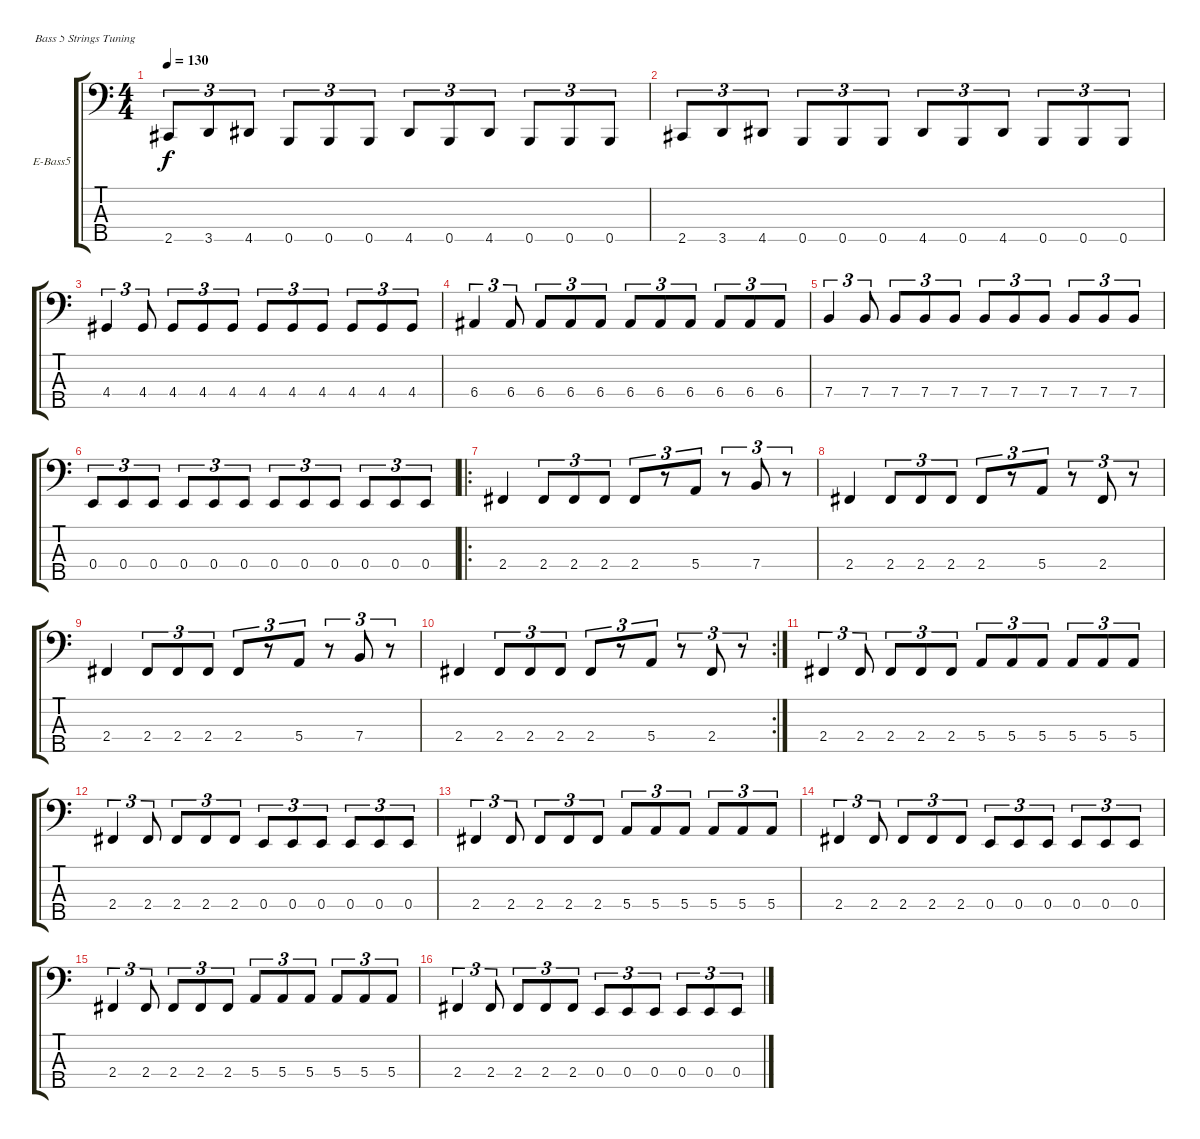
\defaultSystemsLayout 4
\bracketExtendMode groupsimilarinstruments
\firstSystemTrackNameOrientation horizontal
\otherSystemsTrackNameOrientation horizontal
\track ("Electric Bass" "E-Bass5") {instrument electricbassfinger}
\staff {score tabs}
\tuning (G2 D2 A1 E1 B0)
\ts (4 4)
\tempo 130
\clef f4
\ks c
2.5.8{tu (3 2) dy f} 3.5.8{tu (3 2)} 4.5.8{tu (3 2)} 0.5.8{tu (3 2)} 0.5.8{tu (3 2)} 0.5.8{tu (3 2)} 4.5.8{tu (3 2)} 0.5.8{tu (3 2)} 4.5.8{tu (3 2)} 0.5.8{tu (3 2)} 0.5.8{tu (3 2)} 0.5.8{tu (3 2)} |
2.5.8{tu (3 2)} 3.5.8{tu (3 2)} 4.5.8{tu (3 2)} 0.5.8{tu (3 2)} 0.5.8{tu (3 2)} 0.5.8{tu (3 2)} 4.5.8{tu (3 2)} 0.5.8{tu (3 2)} 4.5.8{tu (3 2)} 0.5.8{tu (3 2)} 0.5.8{tu (3 2)} 0.5.8{tu (3 2)} |
4.4.4{tu (3 2)} 4.4.8{tu (3 2)} 4.4.8{tu (3 2)} 4.4.8{tu (3 2)} 4.4.8{tu (3 2)} 4.4.8{tu (3 2)} 4.4.8{tu (3 2)} 4.4.8{tu (3 2)} 4.4.8{tu (3 2)} 4.4.8{tu (3 2)} 4.4.8{tu (3 2)} |
6.4.4{tu (3 2)} 6.4.8{tu (3 2)} 6.4.8{tu (3 2)} 6.4.8{tu (3 2)} 6.4.8{tu (3 2)} 6.4.8{tu (3 2)} 6.4.8{tu (3 2)} 6.4.8{tu (3 2)} 6.4.8{tu (3 2)} 6.4.8{tu (3 2)} 6.4.8{tu (3 2)} |
7.4.4{tu (3 2)} 7.4.8{tu (3 2)} 7.4.8{tu (3 2)} 7.4.8{tu (3 2)} 7.4.8{tu (3 2)} 7.4.8{tu (3 2)} 7.4.8{tu (3 2)} 7.4.8{tu (3 2)} 7.4.8{tu (3 2)} 7.4.8{tu (3 2)} 7.4.8{tu (3 2)} |
0.4.8{tu (3 2)} 0.4.8{tu (3 2)} 0.4.8{tu (3 2)} 0.4.8{tu (3 2)} 0.4.8{tu (3 2)} 0.4.8{tu (3 2)} 0.4.8{tu (3 2)} 0.4.8{tu (3 2)} 0.4.8{tu (3 2)} 0.4.8{tu (3 2)} 0.4.8{tu (3 2)} 0.4.8{tu (3 2)} |
\ro
2.4.4 2.4.8{tu (3 2)} 2.4.8{tu (3 2)} 2.4.8{tu (3 2)} 2.4.8{tu (3 2)} r.8{tu (3 2)} 5.4.8{tu (3 2)} r.8{tu (3 2)} 7.4.8{tu (3 2)} r.8{tu (3 2)} |
2.4.4 2.4.8{tu (3 2)} 2.4.8{tu (3 2)} 2.4.8{tu (3 2)} 2.4.8{tu (3 2)} r.8{tu (3 2)} 5.4.8{tu (3 2)} r.8{tu (3 2)} 2.4.8{tu (3 2)} r.8{tu (3 2)} |
2.4.4 2.4.8{tu (3 2)} 2.4.8{tu (3 2)} 2.4.8{tu (3 2)} 2.4.8{tu (3 2)} r.8{tu (3 2)} 5.4.8{tu (3 2)} r.8{tu (3 2)} 7.4.8{tu (3 2)} r.8{tu (3 2)} |
\rc 2
2.4.4 2.4.8{tu (3 2)} 2.4.8{tu (3 2)} 2.4.8{tu (3 2)} 2.4.8{tu (3 2)} r.8{tu (3 2)} 5.4.8{tu (3 2)} r.8{tu (3 2)} 2.4.8{tu (3 2)} r.8{tu (3 2)} |
2.4.4{tu (3 2)} 2.4.8{tu (3 2)} 2.4.8{tu (3 2)} 2.4.8{tu (3 2)} 2.4.8{tu (3 2)} 5.4.8{tu (3 2)} 5.4.8{tu (3 2)} 5.4.8{tu (3 2)} 5.4.8{tu (3 2)} 5.4.8{tu (3 2)} 5.4.8{tu (3 2)} |
2.4.4{tu (3 2)} 2.4.8{tu (3 2)} 2.4.8{tu (3 2)} 2.4.8{tu (3 2)} 2.4.8{tu (3 2)} 0.4.8{tu (3 2)} 0.4.8{tu (3 2)} 0.4.8{tu (3 2)} 0.4.8{tu (3 2)} 0.4.8{tu (3 2)} 0.4.8{tu (3 2)} |
2.4.4{tu (3 2)} 2.4.8{tu (3 2)} 2.4.8{tu (3 2)} 2.4.8{tu (3 2)} 2.4.8{tu (3 2)} 5.4.8{tu (3 2)} 5.4.8{tu (3 2)} 5.4.8{tu (3 2)} 5.4.8{tu (3 2)} 5.4.8{tu (3 2)} 5.4.8{tu (3 2)} |
2.4.4{tu (3 2)} 2.4.8{tu (3 2)} 2.4.8{tu (3 2)} 2.4.8{tu (3 2)} 2.4.8{tu (3 2)} 0.4.8{tu (3 2)} 0.4.8{tu (3 2)} 0.4.8{tu (3 2)} 0.4.8{tu (3 2)} 0.4.8{tu (3 2)} 0.4.8{tu (3 2)} |
2.4.4{tu (3 2)} 2.4.8{tu (3 2)} 2.4.8{tu (3 2)} 2.4.8{tu (3 2)} 2.4.8{tu (3 2)} 5.4.8{tu (3 2)} 5.4.8{tu (3 2)} 5.4.8{tu (3 2)} 5.4.8{tu (3 2)} 5.4.8{tu (3 2)} 5.4.8{tu (3 2)} |
2.4.4{tu (3 2)} 2.4.8{tu (3 2)} 2.4.8{tu (3 2)} 2.4.8{tu (3 2)} 2.4.8{tu (3 2)} 0.4.8{tu (3 2)} 0.4.8{tu (3 2)} 0.4.8{tu (3 2)} 0.4.8{tu (3 2)} 0.4.8{tu (3 2)} 0.4.8{tu (3 2)}
